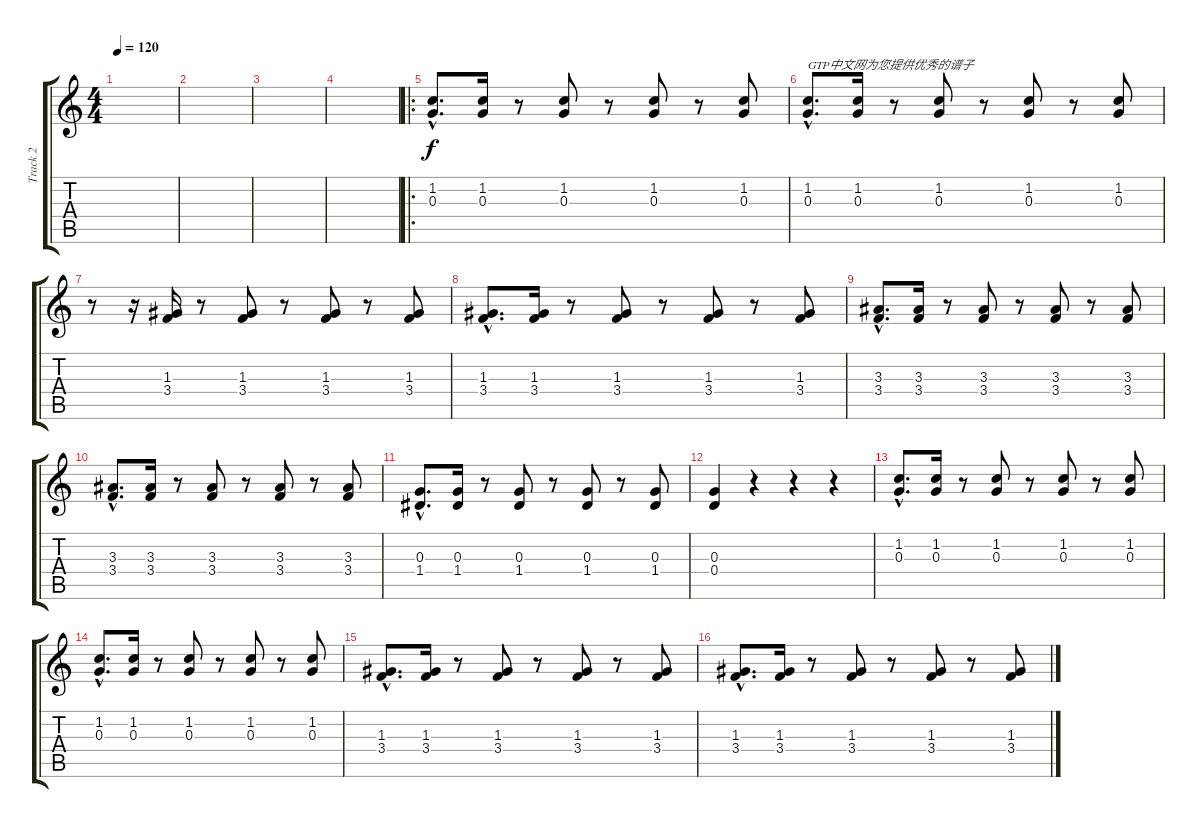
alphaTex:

\track ("Track 2" "Track 2") {instrument acousticguitarsteel}
\staff {score tabs}
\tuning (E4 B3 G3 D3 A2 E2) {hide}
\ts (4 4)
\tempo 120
\clef g2
\ks c
|
|
|
|
\ro
(1.2{hac} 0.3{hac}).8{d} (1.2 0.3).16 r.8 (1.2 0.3).8 r.8 (1.2 0.3).8 r.8 (1.2 0.3).8 |
(1.2{hac} 0.3{hac}).8{d txt "GTP中文网为您提供优秀的谱子"} (1.2 0.3).16 r.8 (1.2 0.3).8 r.8 (1.2 0.3).8 r.8 (1.2 0.3).8 |
r.8 r.16 (1.3 3.4).16 r.8 (1.3 3.4).8 r.8 (1.3 3.4).8 r.8 (1.3 3.4).8 |
(1.3{hac} 3.4{hac}).8{d} (1.3 3.4).16 r.8 (1.3 3.4).8 r.8 (1.3 3.4).8 r.8 (1.3 3.4).8 |
(3.3{hac} 3.4{hac}).8{d} (3.3 3.4).16 r.8 (3.3 3.4).8 r.8 (3.3 3.4).8 r.8 (3.3 3.4).8 |
(3.3{hac} 3.4{hac}).8{d} (3.3 3.4).16 r.8 (3.3 3.4).8 r.8 (3.3 3.4).8 r.8 (3.3 3.4).8 |
(0.3{hac} 1.4{hac}).8{d} (0.3 1.4).16 r.8 (0.3 1.4).8 r.8 (0.3 1.4).8 r.8 (0.3 1.4).8 |
(0.3 0.4).4 r.4 r.4 r.4 |
(1.2{hac} 0.3{hac}).8{d} (1.2 0.3).16 r.8 (1.2 0.3).8 r.8 (1.2 0.3).8 r.8 (1.2 0.3).8 |
(1.2{hac} 0.3{hac}).8{d} (1.2 0.3).16 r.8 (1.2 0.3).8 r.8 (1.2 0.3).8 r.8 (1.2 0.3).8 |
(1.3{hac} 3.4{hac}).8{d} (1.3 3.4).16 r.8 (1.3 3.4).8 r.8 (1.3 3.4).8 r.8 (1.3 3.4).8 |
(1.3{hac} 3.4{hac}).8{d} (1.3 3.4).16 r.8 (1.3 3.4).8 r.8 (1.3 3.4).8 r.8 (1.3 3.4).8
